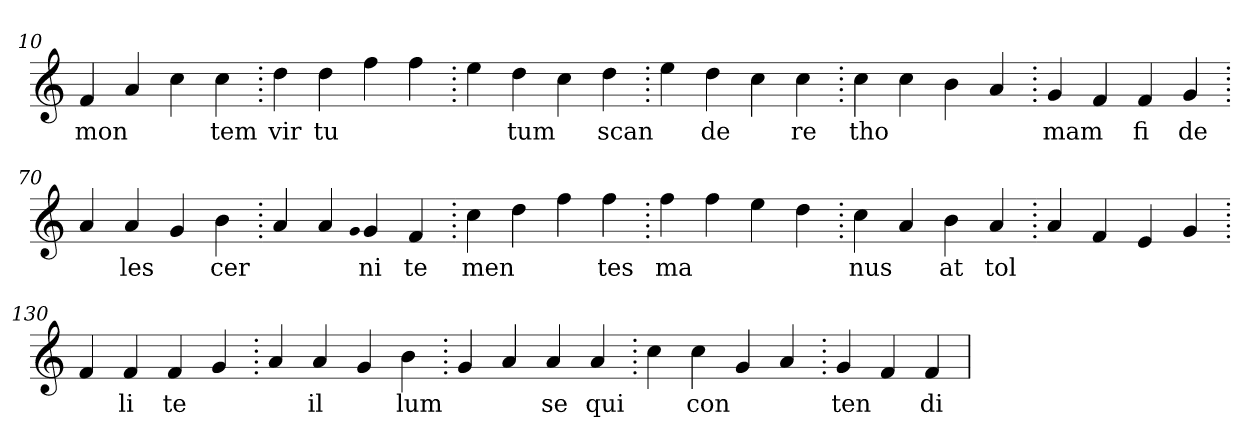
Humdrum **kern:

**kern	**text
*part1	*part1
*staff1	*staff1
*clefG2	*
=10.	=10.
4f	mon
4a	.
4cc	.
4cc	tem
=20.	=20.
4dd	vir
4dd	tu
4ff	.
4ff	.
=30.	=30.
4ee	.
4dd	tum
4cc	.
4dd	scan
=40.	=40.
4ee	.
4dd	de
4cc	.
4cc	re
=50.	=50.
4cc	tho
4cc	.
4b	.
4a	.
=60.	=60.
4g	mam
4f	.
4f	fi
4g	de
=70.	=70.
4a	.
4a	les
4g	.
4b	cer
=80.	=80.
4a	.
4a	.
qqg	.
4g	ni
4f	te
=90.	=90.
4cc	men
4dd	.
4ff	.
4ff	tes
=100.	=100.
4ff	ma
4ff	.
4ee	.
4dd	.
=110.	=110.
4cc	nus
4a	.
4b	at
4a	tol
=120.	=120.
4a	.
4f	.
4e	.
4g	.
=130.	=130.
4f	.
4f	li
4f	te
4g	.
=140.	=140.
4a	.
4a	il
4g	.
4b	lum
=150.	=150.
4g	.
4a	.
4a	se
4a	qui
=160.	=160.
4cc	.
4cc	con
4g	.
4a	.
=170.	=170.
4g	ten
4f	.
4f	di
=	=
*-	*-
